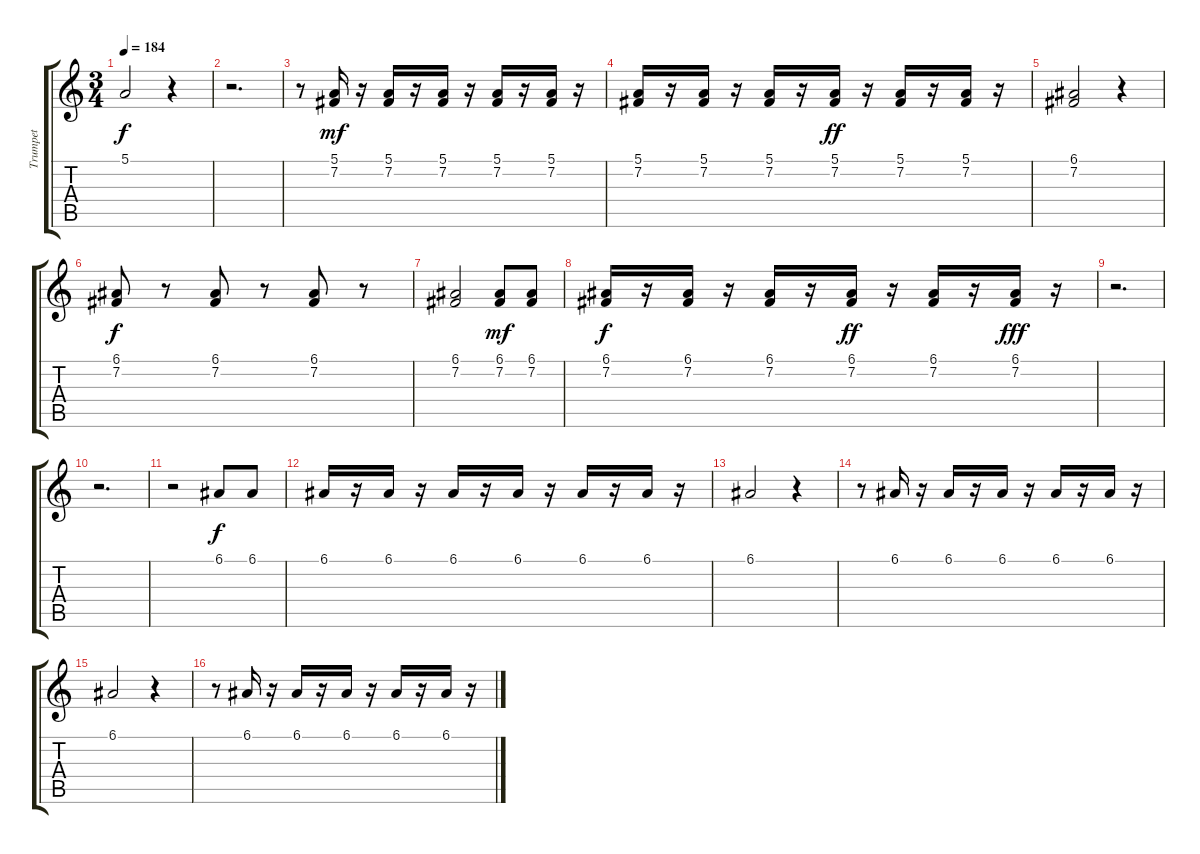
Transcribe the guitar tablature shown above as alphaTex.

\track ("Trumpet" "Trumpet") {instrument trumpet}
\staff {score tabs}
\tuning (E4 B3 G3 D3 A2 E2) {hide}
\ts (3 4)
\tempo 184
\clef g2
\ks c
5.1.2{dy f} r.4 |
r.2{d} |
r.8 (5.1 7.2).16{dy mf} r.16 (5.1 7.2).16 r.16 (5.1 7.2).16 r.16 (5.1 7.2).16 r.16 (5.1 7.2).16 r.16 |
(5.1 7.2).16 r.16 (5.1 7.2).16 r.16 (5.1 7.2).16 r.16 (5.1 7.2).16{dy ff} r.16 (5.1 7.2).16 r.16 (5.1 7.2).16 r.16 |
(6.1 7.2).2 r.4 |
(6.1 7.2).8{dy f} r.8 (6.1 7.2).8 r.8 (6.1 7.2).8 r.8 |
(6.1 7.2).2 (6.1 7.2).8{dy mf} (6.1 7.2).8 |
(6.1 7.2).16{dy f} r.16 (6.1 7.2).16 r.16 (6.1 7.2).16 r.16 (6.1 7.2).16{dy ff} r.16 (6.1 7.2).16 r.16 (6.1 7.2).16{dy fff} r.16 |
r.2{d} |
r.2{d} |
r.2 6.1.8{dy f} 6.1.8 |
6.1.16 r.16 6.1.16 r.16 6.1.16 r.16 6.1.16 r.16 6.1.16 r.16 6.1.16 r.16 |
6.1.2 r.4 |
r.8 6.1.16 r.16 6.1.16 r.16 6.1.16 r.16 6.1.16 r.16 6.1.16 r.16 |
6.1.2 r.4 |
r.8 6.1.16 r.16 6.1.16 r.16 6.1.16 r.16 6.1.16 r.16 6.1.16 r.16
